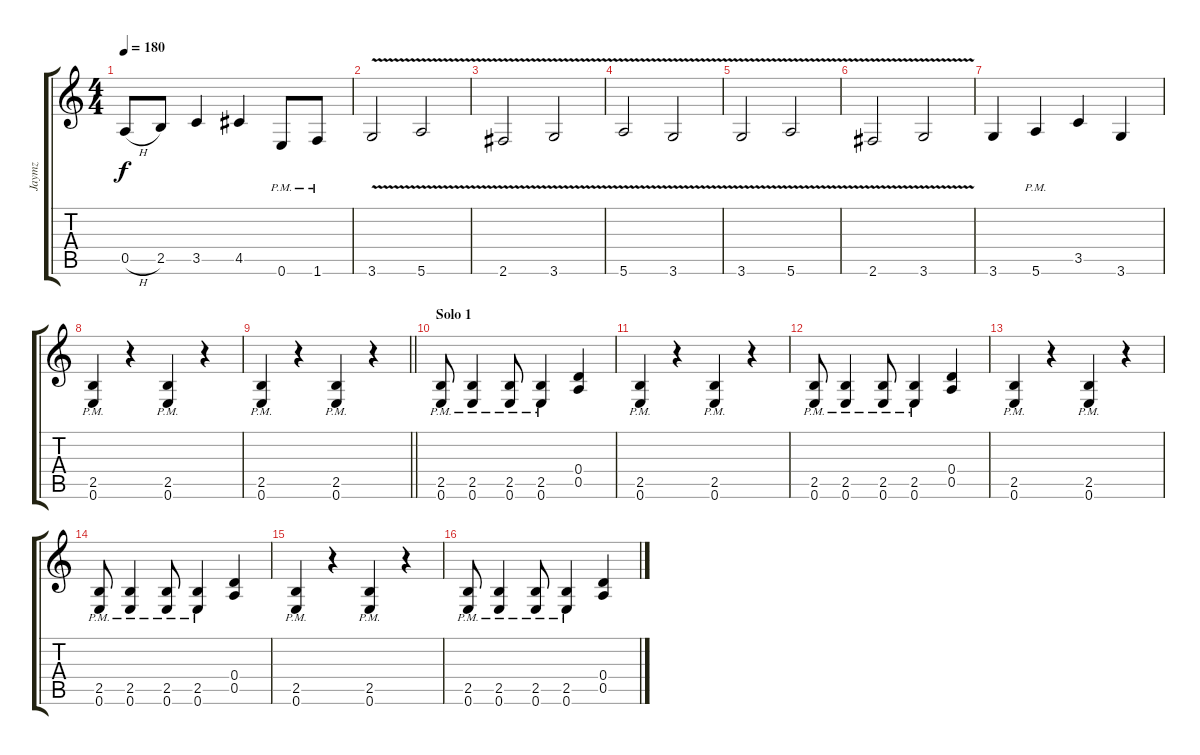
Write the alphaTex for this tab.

\track ("Jaymz" "Jaymz") {instrument distortionguitar}
\staff {score tabs}
\tuning (E4 B3 G3 D3 A2 E2) {hide}
\ts (4 4)
\tempo 180
\clef g2
\ks c
0.5{h}.8{dy f} 2.5.8 3.5.4 4.5.4 0.6{pm}.8 1.6{pm}.8 |
3.6{v}.2 5.6{v}.2 |
2.6{v}.2 3.6{v}.2 |
5.6{v}.2 3.6{v}.2 |
3.6{v}.2 5.6{v}.2 |
2.6{v}.2 3.6{v}.2 |
3.6.4 5.6{pm}.4 3.5.4 3.6.4 |
(2.5{pm} 0.6{pm}).4 r.4 (2.5{pm} 0.6{pm}).4 r.4 |
\barLineRight lightlight
(2.5{pm} 0.6{pm}).4 r.4 (2.5{pm} 0.6{pm}).4 r.4 |
\section ("" "Solo 1")
(2.5{pm} 0.6{pm}).8 (2.5{pm} 0.6{pm}).4 (2.5{pm} 0.6{pm}).8 (2.5{pm} 0.6{pm}).4 (0.4 0.5).4 |
(2.5{pm} 0.6{pm}).4 r.4 (2.5{pm} 0.6{pm}).4 r.4 |
(2.5{pm} 0.6{pm}).8 (2.5{pm} 0.6{pm}).4 (2.5{pm} 0.6{pm}).8 (2.5{pm} 0.6{pm}).4 (0.4 0.5).4 |
(2.5{pm} 0.6{pm}).4 r.4 (2.5{pm} 0.6{pm}).4 r.4 |
(2.5{pm} 0.6{pm}).8 (2.5{pm} 0.6{pm}).4 (2.5{pm} 0.6{pm}).8 (2.5{pm} 0.6{pm}).4 (0.4 0.5).4 |
(2.5{pm} 0.6{pm}).4 r.4 (2.5{pm} 0.6{pm}).4 r.4 |
(2.5{pm} 0.6{pm}).8 (2.5{pm} 0.6{pm}).4 (2.5{pm} 0.6{pm}).8 (2.5{pm} 0.6{pm}).4 (0.4 0.5).4
